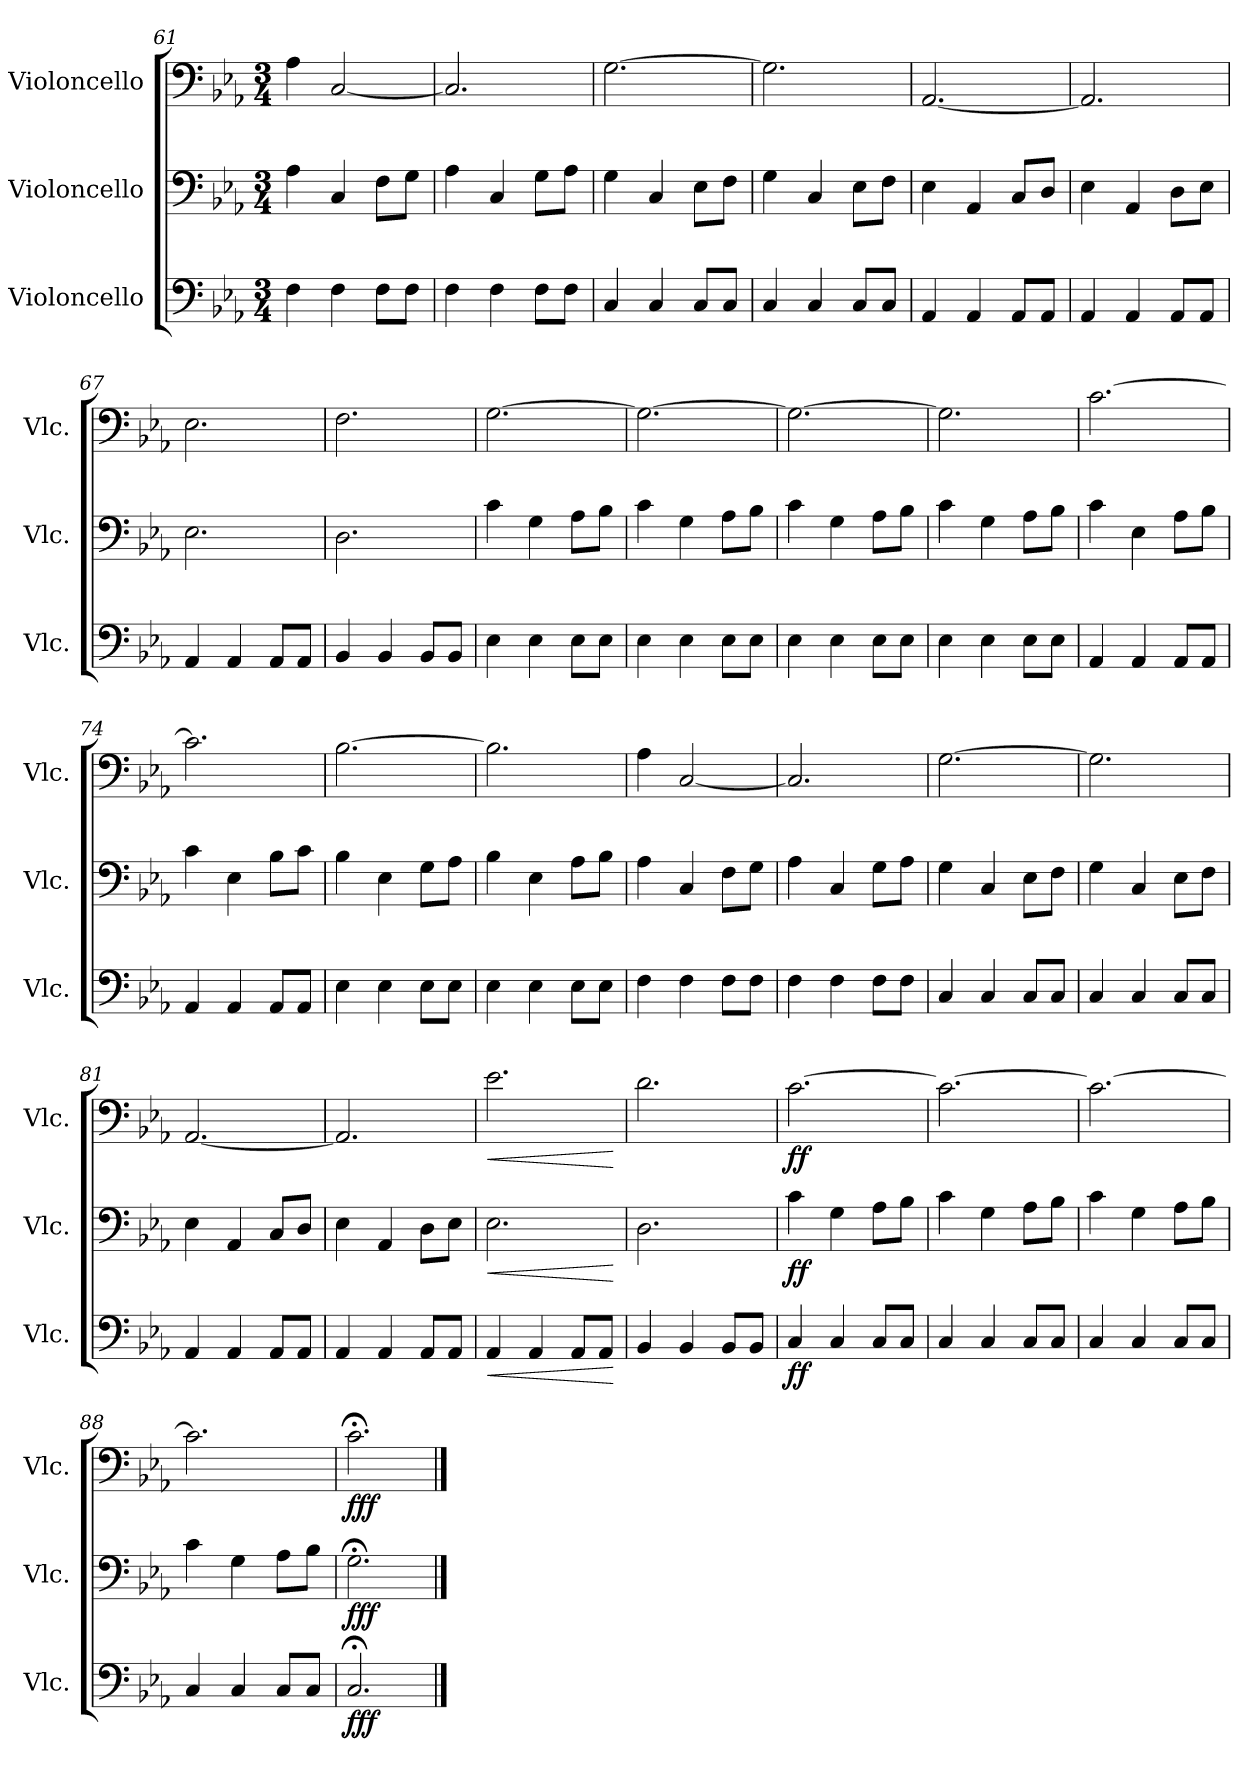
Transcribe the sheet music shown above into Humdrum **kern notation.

**kern	**dynam	**kern	**dynam	**kern	**dynam
*part3	*part3	*part2	*part2	*part1	*part1
*staff3	*staff3	*staff2	*staff2	*staff1	*staff1
*I"Violoncello	*	*I"Violoncello	*	*I"Violoncello	*
*I'Vlc.	*	*I'Vlc.	*	*I'Vlc.	*
*clefF4	*	*clefF4	*	*clefF4	*
*k[b-e-a-]	*	*k[b-e-a-]	*	*k[b-e-a-]	*
*E-:	*	*E-:	*	*E-:	*
*M3/4	*	*M3/4	*	*M3/4	*
=61	=61	=61	=61	=61	=61
4F\	.	4A-\	.	4A-\	.
4F\	.	4C/	.	[2C/	.
8F\L	.	8F\L	.	.	.
8F\J	.	8G\J	.	.	.
=62	=62	=62	=62	=62	=62
4F\	.	4A-\	.	2.C/]	.
4F\	.	4C/	.	.	.
8F\L	.	8G\L	.	.	.
8F\J	.	8A-\J	.	.	.
=63	=63	=63	=63	=63	=63
4C/	.	4G\	.	[2.G\	.
4C/	.	4C/	.	.	.
8C/L	.	8E-\L	.	.	.
8C/J	.	8F\J	.	.	.
=64	=64	=64	=64	=64	=64
4C/	.	4G\	.	2.G\]	.
4C/	.	4C/	.	.	.
8C/L	.	8E-\L	.	.	.
8C/J	.	8F\J	.	.	.
=65	=65	=65	=65	=65	=65
4AA-/	.	4E-\	.	[2.AA-/	.
4AA-/	.	4AA-/	.	.	.
8AA-/L	.	8C/L	.	.	.
8AA-/J	.	8D/J	.	.	.
=66	=66	=66	=66	=66	=66
4AA-/	.	4E-\	.	2.AA-/]	.
4AA-/	.	4AA-/	.	.	.
8AA-/L	.	8D\L	.	.	.
8AA-/J	.	8E-\J	.	.	.
!!LO:LB:g=z
=67	=67	=67	=67	=67	=67
4AA-/	.	2.E-\	.	2.E-\	.
4AA-/	.	.	.	.	.
8AA-/L	.	.	.	.	.
8AA-/J	.	.	.	.	.
=68	=68	=68	=68	=68	=68
4BB-/	.	2.D\	.	2.F\	.
4BB-/	.	.	.	.	.
8BB-/L	.	.	.	.	.
8BB-/J	.	.	.	.	.
=69	=69	=69	=69	=69	=69
4E-\	.	4c\	.	[2.G\	.
4E-\	.	4G\	.	.	.
8E-\L	.	8A-\L	.	.	.
8E-\J	.	8B-\J	.	.	.
=70	=70	=70	=70	=70	=70
4E-\	.	4c\	.	2.G\_	.
4E-\	.	4G\	.	.	.
8E-\L	.	8A-\L	.	.	.
8E-\J	.	8B-\J	.	.	.
=71	=71	=71	=71	=71	=71
4E-\	.	4c\	.	2.G\_	.
4E-\	.	4G\	.	.	.
8E-\L	.	8A-\L	.	.	.
8E-\J	.	8B-\J	.	.	.
=72	=72	=72	=72	=72	=72
4E-\	.	4c\	.	2.G\]	.
4E-\	.	4G\	.	.	.
8E-\L	.	8A-\L	.	.	.
8E-\J	.	8B-\J	.	.	.
=73	=73	=73	=73	=73	=73
4AA-/	.	4c\	.	[2.c\	.
4AA-/	.	4E-\	.	.	.
8AA-/L	.	8A-\L	.	.	.
8AA-/J	.	8B-\J	.	.	.
=74	=74	=74	=74	=74	=74
4AA-/	.	4c\	.	2.c\]	.
4AA-/	.	4E-\	.	.	.
8AA-/L	.	8B-\L	.	.	.
8AA-/J	.	8c\J	.	.	.
!!LO:LB:g=z
=75	=75	=75	=75	=75	=75
4E-\	.	4B-\	.	[2.B-\	.
4E-\	.	4E-\	.	.	.
8E-\L	.	8G\L	.	.	.
8E-\J	.	8A-\J	.	.	.
=76	=76	=76	=76	=76	=76
4E-\	.	4B-\	.	2.B-\]	.
4E-\	.	4E-\	.	.	.
8E-\L	.	8A-\L	.	.	.
8E-\J	.	8B-\J	.	.	.
=77	=77	=77	=77	=77	=77
4F\	.	4A-\	.	4A-\	.
4F\	.	4C/	.	[2C/	.
8F\L	.	8F\L	.	.	.
8F\J	.	8G\J	.	.	.
=78	=78	=78	=78	=78	=78
4F\	.	4A-\	.	2.C/]	.
4F\	.	4C/	.	.	.
8F\L	.	8G\L	.	.	.
8F\J	.	8A-\J	.	.	.
=79	=79	=79	=79	=79	=79
4C/	.	4G\	.	[2.G\	.
4C/	.	4C/	.	.	.
8C/L	.	8E-\L	.	.	.
8C/J	.	8F\J	.	.	.
=80	=80	=80	=80	=80	=80
4C/	.	4G\	.	2.G\]	.
4C/	.	4C/	.	.	.
8C/L	.	8E-\L	.	.	.
8C/J	.	8F\J	.	.	.
=81	=81	=81	=81	=81	=81
4AA-/	.	4E-\	.	[2.AA-/	.
4AA-/	.	4AA-/	.	.	.
8AA-/L	.	8C/L	.	.	.
8AA-/J	.	8D/J	.	.	.
=82	=82	=82	=82	=82	=82
4AA-/	.	4E-\	.	2.AA-/]	.
4AA-/	.	4AA-/	.	.	.
8AA-/L	.	8D\L	.	.	.
8AA-/J	.	8E-\J	.	.	.
!!LO:LB:g=z
=83	=83	=83	=83	=83	=83
!	!LO:HP:b	!	!LO:HP:b	!	!LO:HP:b
4AA-/	<	2.E-\	<	2.e-\	<
4AA-/	.	.	.	.	.
8AA-/L	.	.	.	.	.
8AA-/J	.	.	.	.	.
.	[	.	[	.	[
=84	=84	=84	=84	=84	=84
4BB-/	.	2.D\	.	2.d\	.
4BB-/	.	.	.	.	.
8BB-/L	.	.	.	.	.
8BB-/J	.	.	.	.	.
=85	=85	=85	=85	=85	=85
!	!LO:DY:b	!	!LO:DY:b	!	!LO:DY:b
4C/	ff	4c\	ff	[2.c\	ff
4C/	.	4G\	.	.	.
8C/L	.	8A-\L	.	.	.
8C/J	.	8B-\J	.	.	.
=86	=86	=86	=86	=86	=86
4C/	.	4c\	.	2.c\_	.
4C/	.	4G\	.	.	.
8C/L	.	8A-\L	.	.	.
8C/J	.	8B-\J	.	.	.
=87	=87	=87	=87	=87	=87
4C/	.	4c\	.	2.c\_	.
4C/	.	4G\	.	.	.
8C/L	.	8A-\L	.	.	.
8C/J	.	8B-\J	.	.	.
=88	=88	=88	=88	=88	=88
4C/	.	4c\	.	2.cZ\]	.
4C/	.	4G\	.	.	.
8C/L	.	8A-\L	.	.	.
8CZ/J	.	8B-Z\J	.	.	.
=89	=89	=89	=89	=89	=89
!	!LO:DY:b	!	!LO:DY:b	!	!LO:DY:b
2.C;</	fff	2.G;<\	fff	2.c;<\	fff
==	==	==	==	==	==
*-	*-	*-	*-	*-	*-
